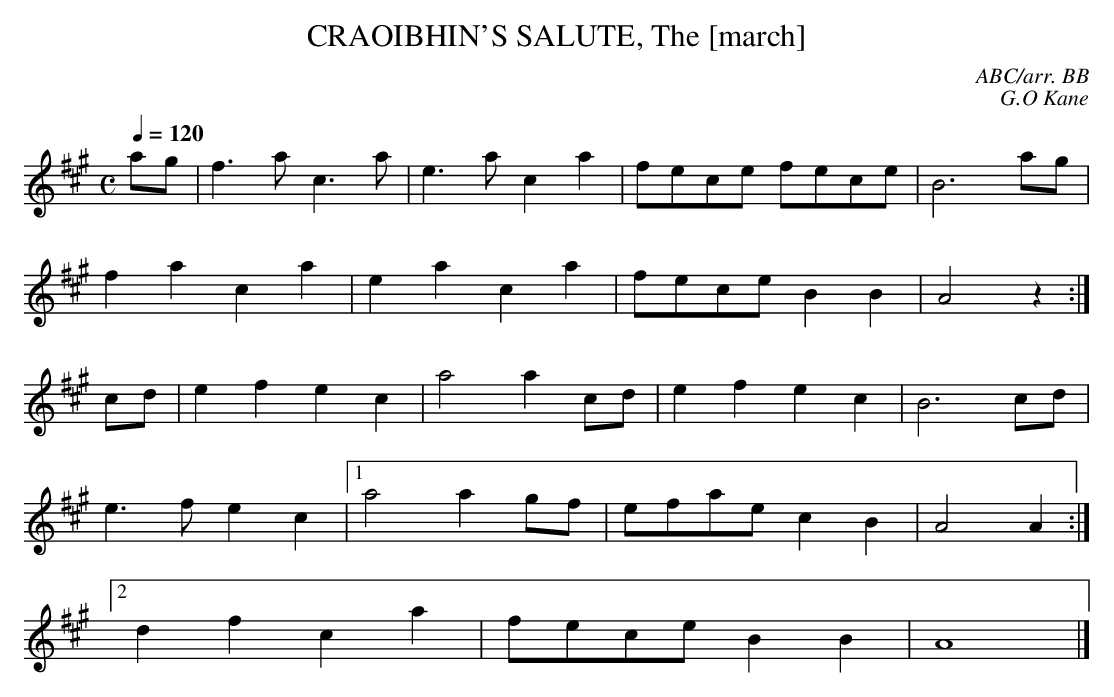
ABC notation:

X:1
T:CRAOIBHIN'S SALUTE, The [march]
C:ABC/arr. BB
C:G.O Kane
July 1949), known as An Craoibh\'edn Aoibhinn, was an Irish scholar
of the Irish language who served as the first President of Ireland
from 1938 to 1945. He was a leading figure in the Gaelic revival,
and first president of the Gaelic League, one of the most influential
cultural organisations in Ireland at the time." (< Wikipedia)
"Craoibhinn" is pronounced "KREE-vin".
Q:1/4=120
L:1/8
M:C
K:A
ag|f3a c3a|e3a c2a2|fece fece|B6 ag|
f2a2 c2a2|e2a2 c2a2|fece B2B2|A4 z2:|
cd|e2f2 e2c2|a4 a2cd|e2f2 e2c2|B6 cd|
e3f e2c2|1 a4 a2gf|efae c2B2|A4 A2:|
[2 d2f2 c2a2|fece B2B2|A8|]
